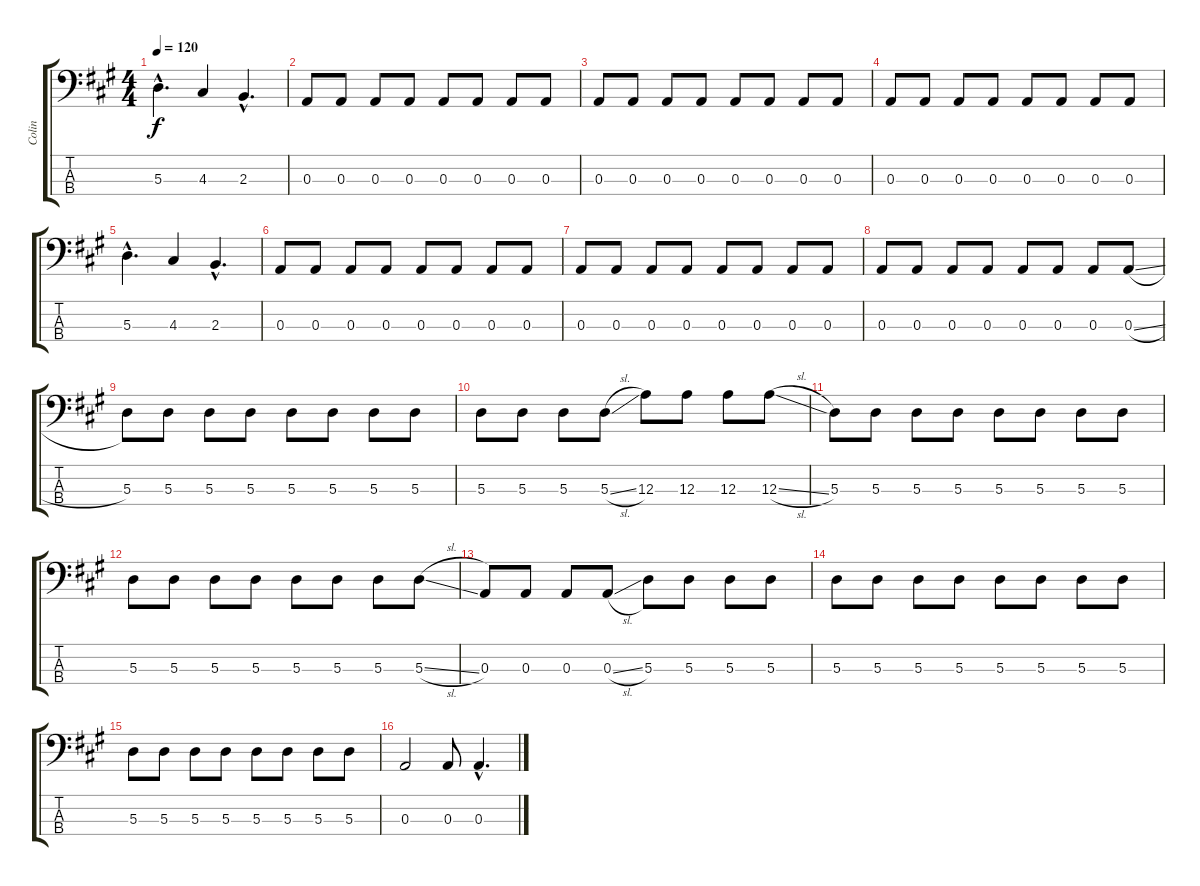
\track ("Colin" "Colin") {instrument electricbassfinger}
\staff {score tabs}
\tuning (G2 D2 A1 E1) {hide}
\ts (4 4)
\tempo 120
\clef f4
\ks a
5.3{hac}.4{d dy f} 4.3.4 2.3{hac}.4{d} |
0.3.8 0.3.8 0.3.8 0.3.8 0.3.8 0.3.8 0.3.8 0.3.8 |
0.3.8 0.3.8 0.3.8 0.3.8 0.3.8 0.3.8 0.3.8 0.3.8 |
0.3.8 0.3.8 0.3.8 0.3.8 0.3.8 0.3.8 0.3.8 0.3.8 |
5.3{hac}.4{d} 4.3.4 2.3{hac}.4{d} |
0.3.8 0.3.8 0.3.8 0.3.8 0.3.8 0.3.8 0.3.8 0.3.8 |
0.3.8 0.3.8 0.3.8 0.3.8 0.3.8 0.3.8 0.3.8 0.3.8 |
0.3.8 0.3.8 0.3.8 0.3.8 0.3.8 0.3.8 0.3.8 0.3{sl}.8 |
5.3.8 5.3.8 5.3.8 5.3.8 5.3.8 5.3.8 5.3.8 5.3.8 |
5.3.8 5.3.8 5.3.8 5.3{sl}.8 12.3.8 12.3.8 12.3.8 12.3{sl}.8 |
5.3.8 5.3.8 5.3.8 5.3.8 5.3.8 5.3.8 5.3.8 5.3.8 |
5.3.8 5.3.8 5.3.8 5.3.8 5.3.8 5.3.8 5.3.8 5.3{sl}.8 |
0.3.8 0.3.8 0.3.8 0.3{sl}.8 5.3.8 5.3.8 5.3.8 5.3.8 |
5.3.8 5.3.8 5.3.8 5.3.8 5.3.8 5.3.8 5.3.8 5.3.8 |
5.3.8 5.3.8 5.3.8 5.3.8 5.3.8 5.3.8 5.3.8 5.3.8 |
0.3.2 0.3.8 0.3{hac}.4{d}
